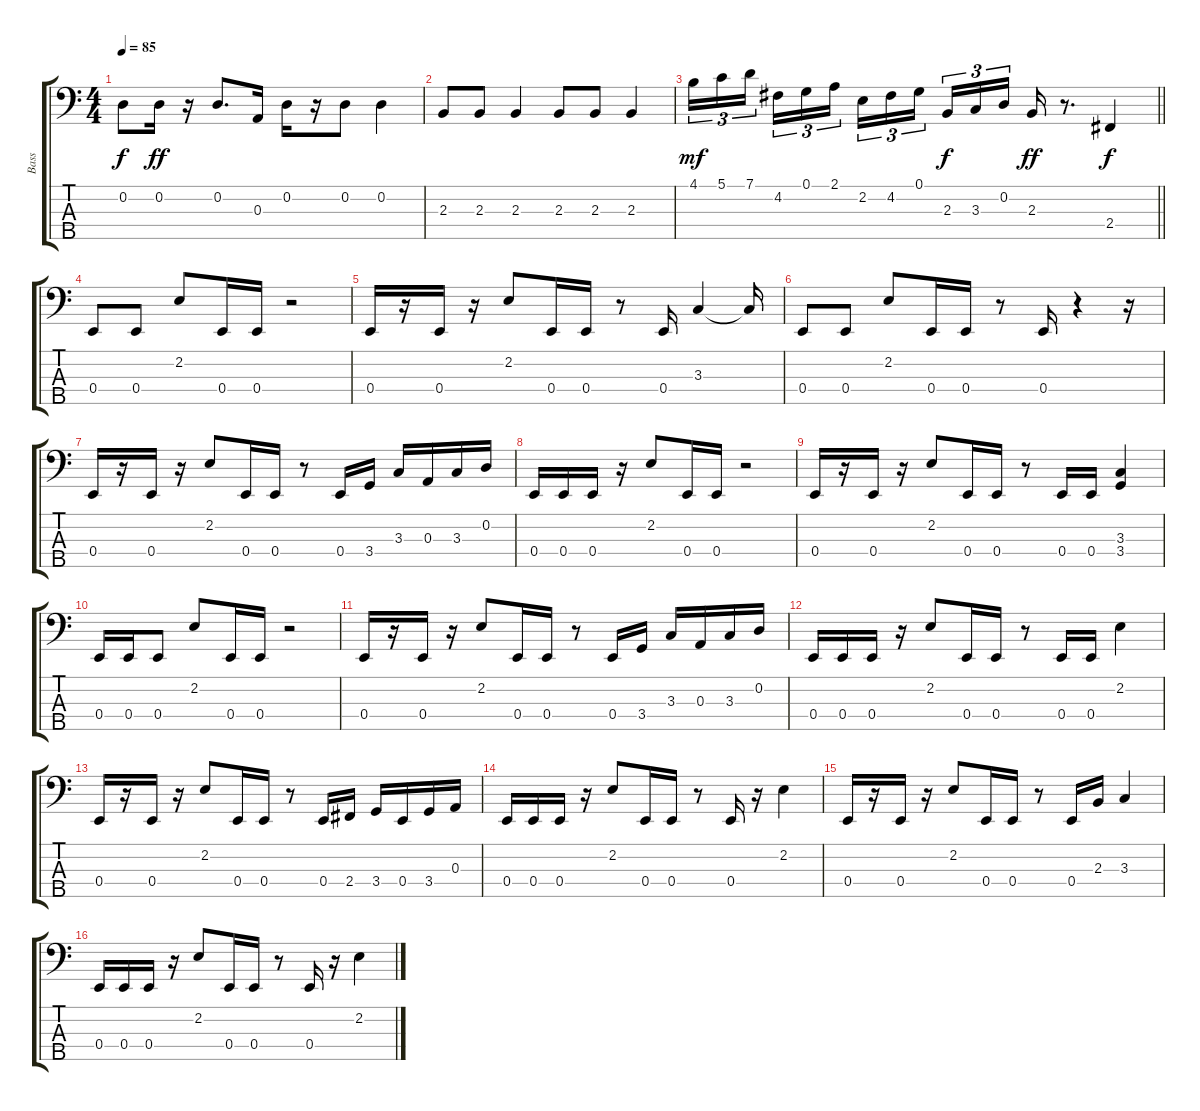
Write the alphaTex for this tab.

\track ("Bass" "Bass") {instrument electricbasspick}
\staff {score tabs}
\tuning (G2 D2 A1 E1 B0) {hide}
\ts (4 4)
\tempo 85
\clef f4
\ks c
0.2{t}.8{dy f} 0.2.16{dy ff} r.16 0.2.8{d} 0.3.16 0.2.16 r.16 0.2.8 0.2.4 |
2.3.8 2.3.8 2.3.4 2.3.8 2.3.8 2.3.4 |
\barLineRight lightlight
4.1.16{tu (3 2) dy mf} 5.1.16{tu (3 2)} 7.1.16{tu (3 2) beam splitsecondary} 4.2.16{tu (3 2)} 0.1.16{tu (3 2)} 2.1.16{tu (3 2)} 2.2.16{tu (3 2)} 4.2.16{tu (3 2)} 0.1.16{tu (3 2) beam splitsecondary} 2.3.16{tu (3 2) dy f} 3.3.16{tu (3 2)} 0.2.16{tu (3 2)} 2.3.16{dy ff} r.8{d} 2.4.4{dy f} |
\section ("" "")
0.4.8 0.4.8 2.2.8 0.4.16 0.4.16 r.2 |
0.4.16 r.16 0.4.16 r.16 2.2.8 0.4.16 0.4.16 r.8 0.4.16 3.3.4 3.3{t}.16 |
0.4.8 0.4.8 2.2.8 0.4.16 0.4.16 r.8 0.4.16 r.4 r.16 |
0.4.16 r.16 0.4.16 r.16 2.2.8 0.4.16 0.4.16 r.8 0.4.16 3.4.16 3.3.16 0.3.16 3.3.16 0.2.16 |
0.4.16 0.4.16 0.4.16 r.16 2.2.8 0.4.16 0.4.16 r.2 |
0.4.16 r.16 0.4.16 r.16 2.2.8 0.4.16 0.4.16 r.8 0.4.16 0.4.16 (3.3 3.4).4 |
0.4.16 0.4.16 0.4.8 2.2.8 0.4.16 0.4.16 r.2 |
0.4.16 r.16 0.4.16 r.16 2.2.8 0.4.16 0.4.16 r.8 0.4.16 3.4.16 3.3.16 0.3.16 3.3.16 0.2.16 |
0.4.16 0.4.16 0.4.16 r.16 2.2.8 0.4.16 0.4.16 r.8 0.4.16 0.4.16 2.2.4 |
0.4.16 r.16 0.4.16 r.16 2.2.8 0.4.16 0.4.16 r.8 0.4.16 2.4.16 3.4.16 0.4.16 3.4.16 0.3.16 |
0.4.16 0.4.16 0.4.16 r.16 2.2.8 0.4.16 0.4.16 r.8 0.4.16 r.16 2.2.4 |
0.4.16 r.16 0.4.16 r.16 2.2.8 0.4.16 0.4.16 r.8 0.4.16 2.3.16 3.3.4 |
0.4.16 0.4.16 0.4.16 r.16 2.2.8 0.4.16 0.4.16 r.8 0.4.16 r.16 2.2.4
